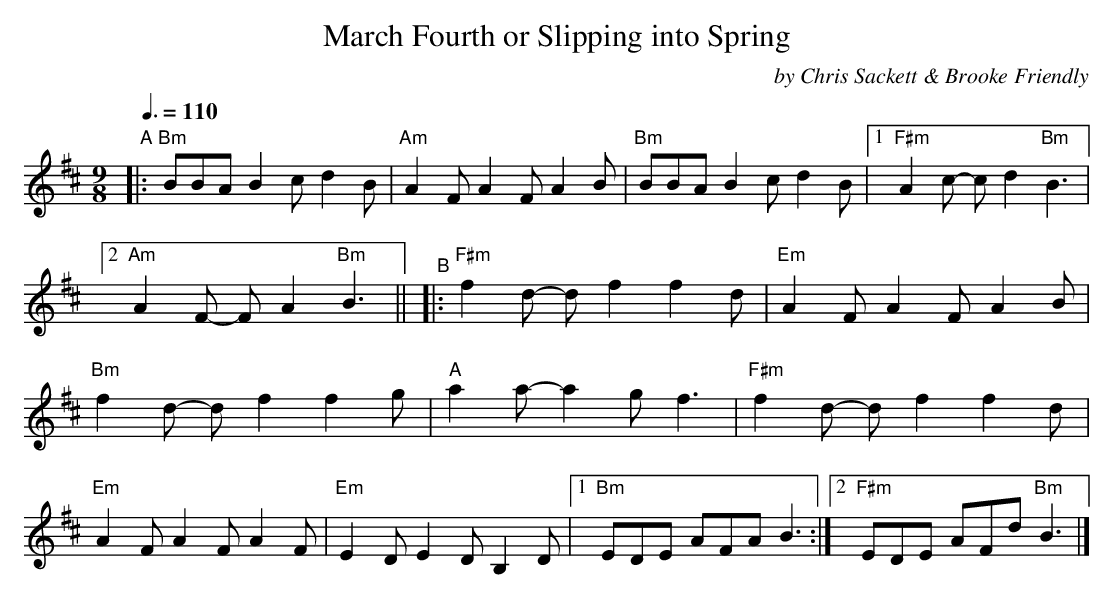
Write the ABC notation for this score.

X:1
T: March Fourth or Slipping into Spring
C: by Chris Sackett & Brooke Friendly
Q: 3/8=110
M: 9/8
L: 1/8
K: Bm
"^A"|:\
"Bm"BBA B2c d2B | "Am"A2F A2F A2B | "Bm"BBA B2c d2B |[1 "F#m"A2c- cd2 "Bm"B3 ;|[2 "Am"A2F- FA2 "Bm"B3 ||
"^B"|:\
"F#m"f2d- df2 f2d | "Em"A2F A2F A2B | "Bm"f2d- df2 f2g | "A"a2a- a2g f3 |
"F#m"f2d- df2 f2d | "Em"A2F A2F A2F | "Em"E2D E2D B,2D |[1 "Bm"EDE AFA B3 :|[2 "F#m"EDE AFd "Bm"B3 |]
